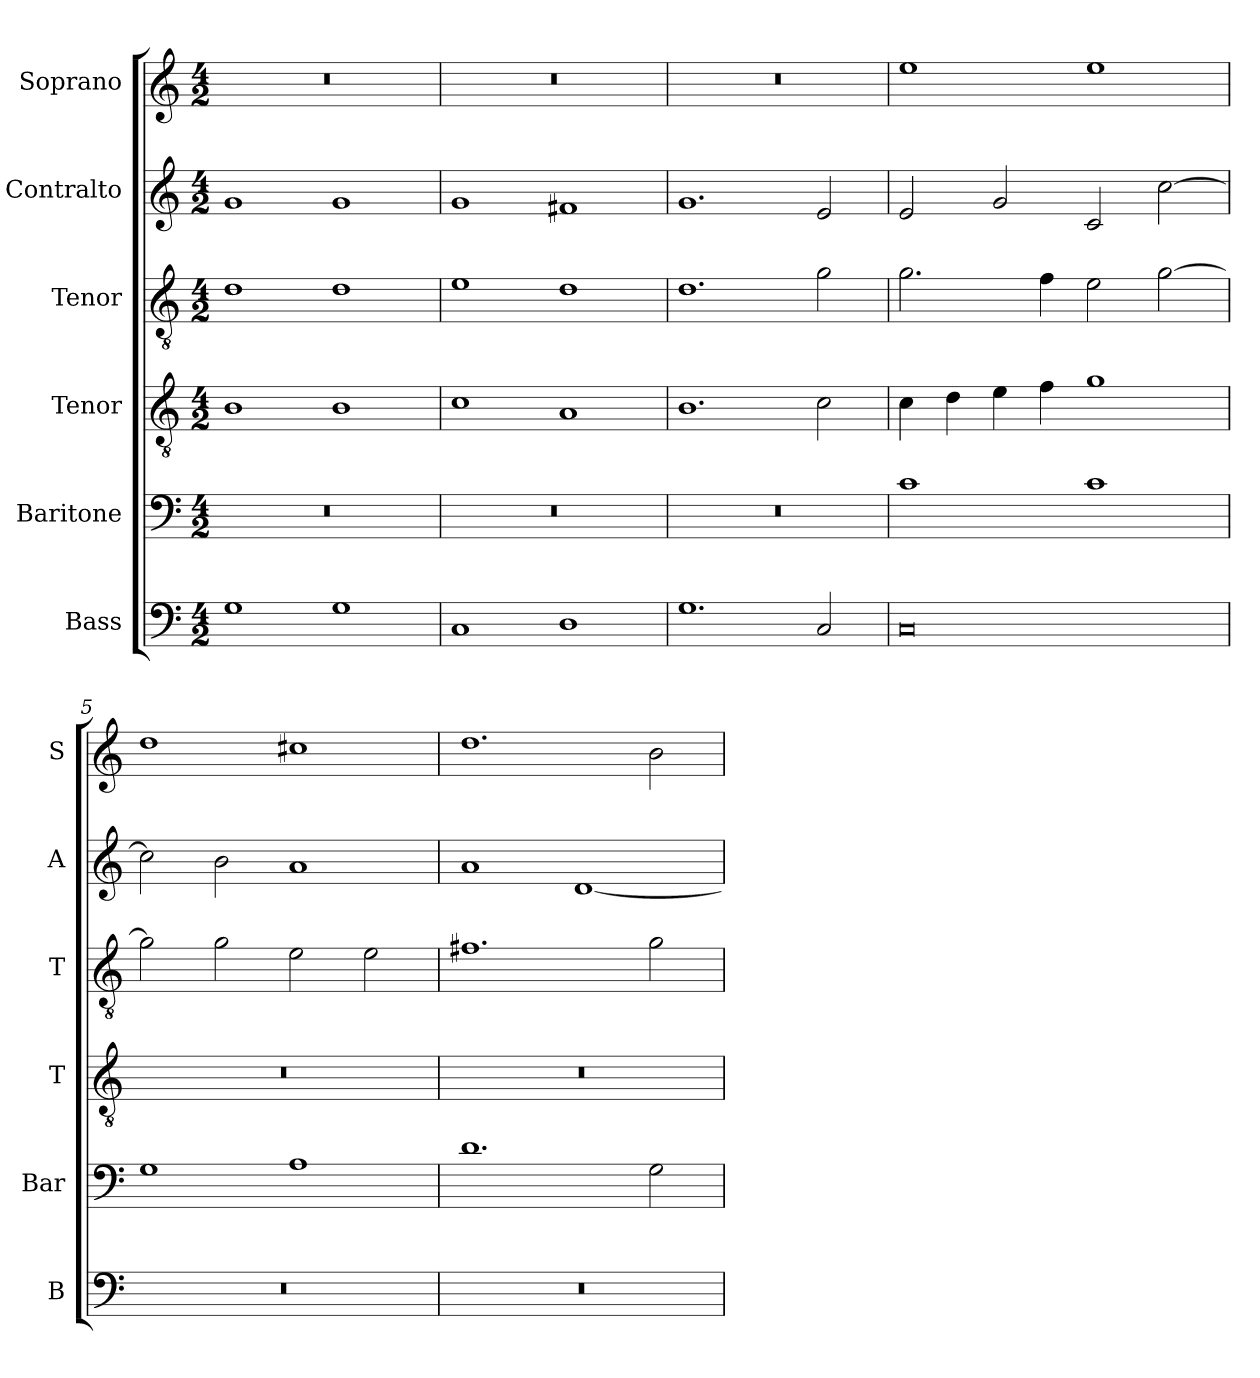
**kern	**kern	**kern	**kern	**kern	**kern
*part6	*part5	*part4	*part3	*part2	*part1
*staff6	*staff5	*staff4	*staff3	*staff2	*staff1
*I"Bass	*I"Baritone	*I"Tenor	*I"Tenor	*I"Contralto	*I"Soprano
*I'B	*I'Bar	*I'T	*I'T	*I'A	*I'S
*clefF4	*clefF4	*clefGv2	*clefGv2	*clefG2	*clefG2
*k[]	*k[]	*k[]	*k[]	*k[]	*k[]
*G:mix	*G:mix	*G:mix	*G:mix	*G:mix	*G:mix
*M4/2	*M4/2	*M4/2	*M4/2	*M4/2	*M4/2
=1	=1	=1	=1	=1	=1
1G	0r	1B	1d	1g	0r
1G	.	1B	1d	1g	.
=2	=2	=2	=2	=2	=2
1C	0r	1c	1e	1g	0r
1D	.	1A	1d	1f#X	.
=3	=3	=3	=3	=3	=3
1.G	0r	1.B	1.d	1.g	0r
2C	.	2c	2g	2e	.
=4	=4	=4	=4	=4	=4
0C	1c	4c	2.g	2e	1ee
.	.	4d	.	.	.
.	.	4e	.	2g	.
.	.	4f	4f	.	.
.	1c	1g	2e	2c	1ee
.	.	.	[2g	[2cc	.
=5	=5	=5	=5	=5	=5
0r	1G	0r	2g]	2cc]	1dd
.	.	.	2g	2b	.
.	1A	.	2e	1a	1cc#X
.	.	.	2e	.	.
=6	=6	=6	=6	=6	=6
0r	1.d	0r	1.f#X	1a	1.dd
.	.	.	.	[1d	.
.	2G	.	2g	.	2b
=	=	=	=	=	=
*-	*-	*-	*-	*-	*-
